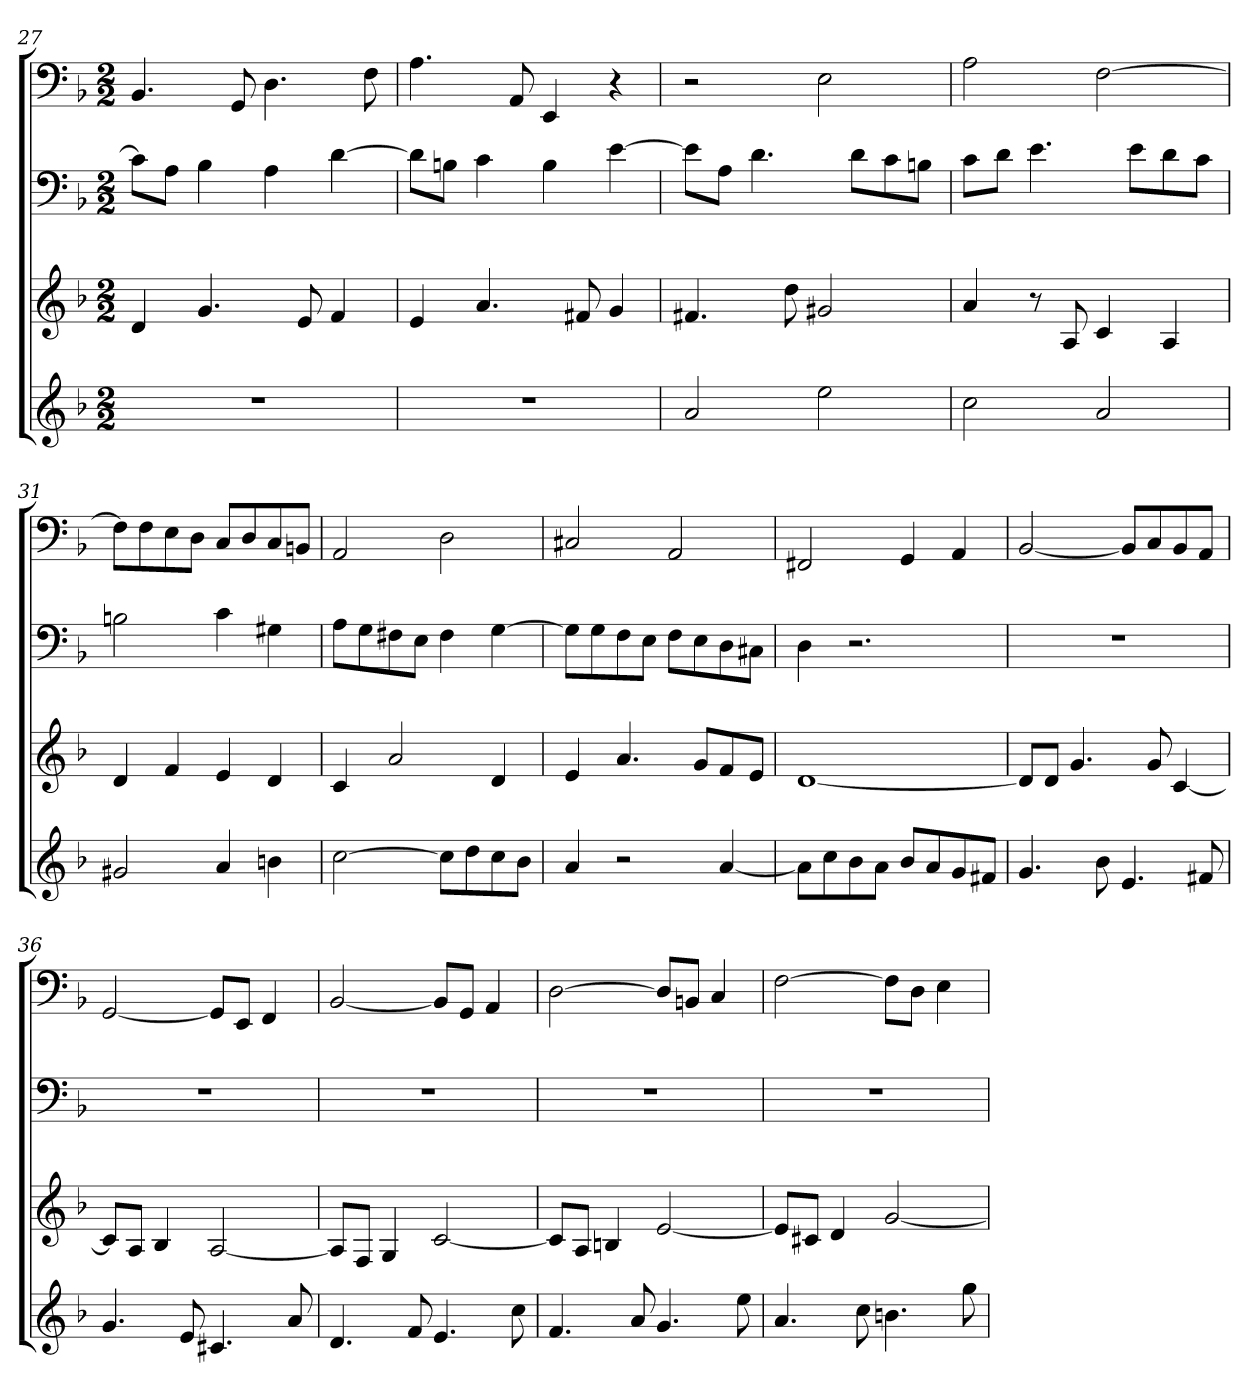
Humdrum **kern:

**kern	**kern	**kern	**kern
*part4	*part3	*part2	*part1
*staff4	*staff3	*staff2	*staff1
*k[b-]	*k[b-]	*k[b-]	*k[b-]
*d:	*d:	*d:	*d:
*M2/2	*M2/2	*M2/2	*M2/2
=27	=27	=27	=27
1r	4d	8cL]	4.BB-
.	.	8AJ	.
.	4.g	4B-	.
.	.	.	8GG
.	.	4A	4.D
.	8e	.	.
.	4f	[4d	.
.	.	.	8F
=28	=28	=28	=28
1r	4e	8dL]	4.A
.	.	8BnJ	.
.	4.a	4c	.
.	.	.	8AA
.	.	4B	4EE
.	8f#X	.	.
.	4g	[4e	4r
=29	=29	=29	=29
2a	4.f#X	8eL]	2r
.	.	8AJ	.
.	.	4.d	.
.	8dd	.	.
2ee	2g#X	.	2E
.	.	8dL	.
.	.	8c	.
.	.	8BnJ	.
=30	=30	=30	=30
2cc	4a	8cL	2A
.	.	8dJ	.
.	8r	4.e	.
.	8A	.	.
2a	4c	.	[2F
.	.	8eL	.
.	4A	8d	.
.	.	8cJ	.
=31	=31	=31	=31
2g#X	4d	2Bn	8FL]
.	.	.	8F
.	4f	.	8E
.	.	.	8DJ
4a	4e	4c	8CL
.	.	.	8D
4bn	4d	4G#X	8C
.	.	.	8BBnJ
=32	=32	=32	=32
[2cc	4c	8AL	2AA
.	.	8G	.
.	2a	8F#X	.
.	.	8EJ	.
8ccL]	.	4F#	2D
8dd	.	.	.
8cc	4d	[4G	.
8b-J	.	.	.
=33	=33	=33	=33
4a	4e	8GL]	2C#X
.	.	8G	.
2r	4.a	8F	.
.	.	8EJ	.
.	.	8FL	2AA
.	8gL	8E	.
[4a	8f	8D	.
.	8eJ	8C#XJ	.
=34	=34	=34	=34
8aL]	[1d	4D	2FF#X
8cc	.	.	.
8b-	.	2.r	.
8aJ	.	.	.
8b-L	.	.	4GG
8a	.	.	.
8g	.	.	4AA
8f#XJ	.	.	.
=35	=35	=35	=35
4.g	8dL]	1r	[2BB-
.	8dJ	.	.
.	4.g	.	.
8b-	.	.	.
4.e	.	.	8BB-L]
.	8g	.	8C
.	[4c	.	8BB-
8f#X	.	.	8AAJ
=36	=36	=36	=36
4.g	8cL]	1r	[2GG
.	8AJ	.	.
.	4B-	.	.
8e	.	.	.
4.c#X	[2A	.	8GGL]
.	.	.	8EEJ
.	.	.	4FF
8a	.	.	.
=37	=37	=37	=37
4.d	8AL]	1r	[2BB-
.	8FJ	.	.
.	4G	.	.
8f	.	.	.
4.e	[2c	.	8BB-L]
.	.	.	8GGJ
.	.	.	4AA
8cc	.	.	.
=38	=38	=38	=38
4.f	8cL]	1r	[2D
.	8AJ	.	.
.	4Bn	.	.
8a	.	.	.
4.g	[2e	.	8DL]
.	.	.	8BBnJ
.	.	.	4C
8ee	.	.	.
=39	=39	=39	=39
4.a	8eL]	1r	[2F
.	8c#XJ	.	.
.	4d	.	.
8cc	.	.	.
4.bn	[2g	.	8FL]
.	.	.	8DJ
.	.	.	4E
8gg	.	.	.
=	=	=	=
*-	*-	*-	*-
